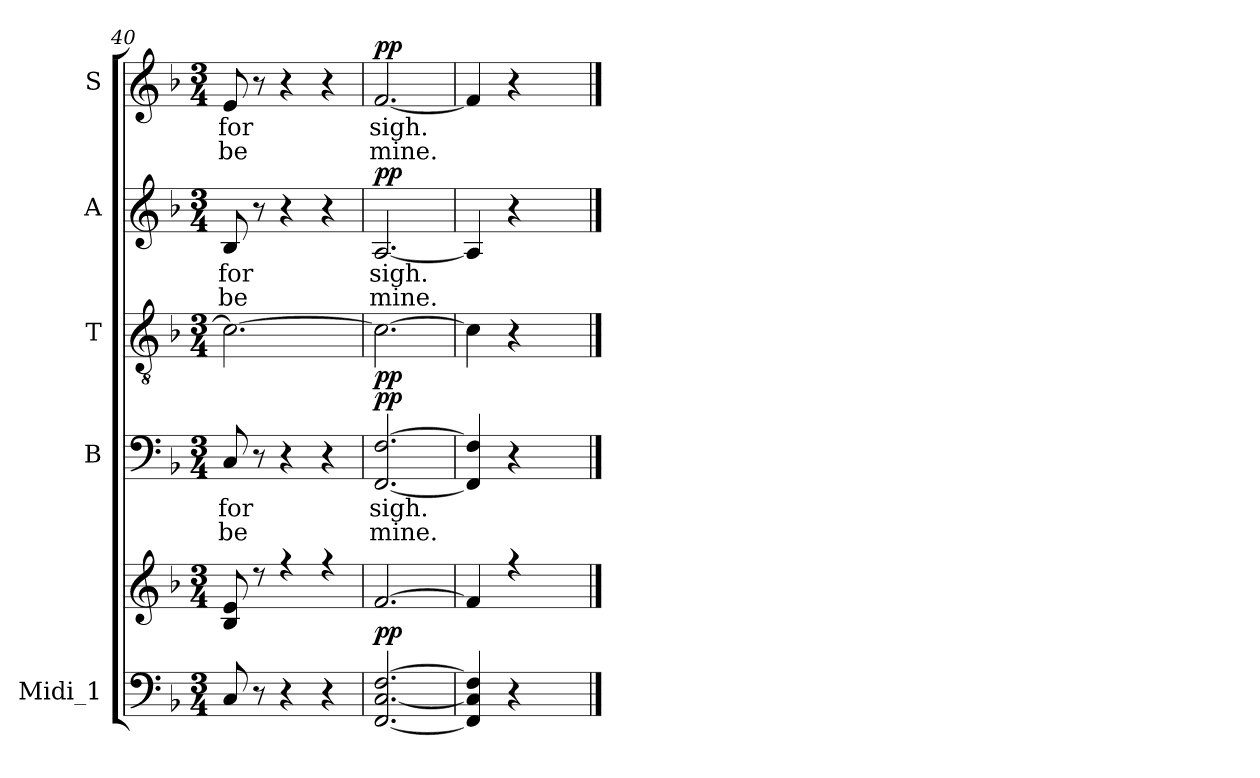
**kern	**kern	**dynam	**kern	**text	**text	**dynam	**kern	**dynam	**kern	**text	**text	**dynam	**kern	**text	**text	**dynam
*part5	*part5	*part5	*part4	*part4	*part4	*part4	*part3	*part3	*part2	*part2	*part2	*part2	*part1	*part1	*part1	*part1
*staff6	*staff5	*staff5/6	*staff4	*staff4	*staff4	*staff4	*staff3	*staff3	*staff2	*staff2	*staff2	*staff2	*staff1	*staff1	*staff1	*staff1
*I"Midi_1	*	*	*I"B	*	*	*	*I"T	*	*I"A	*	*	*	*I"S	*	*	*
*	*	*	*I'B	*	*	*	*I'T	*	*I'A	*	*	*	*I'S	*	*	*
*clefF4	*clefG2	*	*clefF4	*	*	*	*clefGv2	*	*clefG2	*	*	*	*clefG2	*	*	*
*k[b-]	*k[b-]	*	*k[b-]	*	*	*	*k[b-]	*	*k[b-]	*	*	*	*k[b-]	*	*	*
*F:	*F:	*	*F:	*	*	*	*F:	*	*F:	*	*	*	*F:	*	*	*
*M3/4	*M3/4	*	*M3/4	*	*	*	*M3/4	*	*M3/4	*	*	*	*M3/4	*	*	*
=40	=40	=40	=40	=40	=40	=40	=40	=40	=40	=40	=40	=40	=40	=40	=40	=40
*	*^	*	*	*	*	*	*	*	*	*	*	*	*	*	*	*
!	!	!	!	!	!LO:LY:b	!LO:LY:b	!	!	!	!	!LO:LY:b	!LO:LY:b	!	!	!LO:LY:b	!LO:LY:b	!
8C	8B- 8e	2.ryy	.	8C	for	be	.	2.c_	.	8B-	for	be	.	8e	for	be	.
8r	8r	.	.	8r	.	.	.	.	.	8r	.	.	.	8r	.	.	.
4r	4r	.	.	4r	.	.	.	.	.	4r	.	.	.	4r	.	.	.
4r	4r	.	.	4r	.	.	.	.	.	4r	.	.	.	4r	.	.	.
=41	=41	=41	=41	=41	=41	=41	=41	=41	=41	=41	=41	=41	=41	=41	=41	=41	=41
!	!	!	!LO:DY:b	!	!LO:LY:b	!LO:LY:b	!LO:DY:b	!	!LO:DY:b	!	!LO:LY:b	!LO:LY:b	!LO:DY:b	!	!LO:LY:b	!LO:LY:b	!LO:DY:b
[2.FF [2.C [2.F	[2.f	2.ryy	pp	[2.FF [2.F	sigh.	mine.	pp	2.c_	pp	[2.A	sigh.	mine.	pp	[2.f	sigh.	mine.	pp
=42	=42	=42	=42	=42	=42	=42	=42	=42	=42	=42	=42	=42	=42	=42	=42	=42	=42
4FF] 4C] 4F]	4f]	2.ryy	.	4FF] 4F]	.	.	.	4c]	.	4A]	.	.	.	4f]	.	.	.
4r	4r	.	.	4r	.	.	.	4r	.	4r	.	.	.	4r	.	.	.
4ryy	4ryy	.	.	4ryy	.	.	.	4ryy	.	4ryy	.	.	.	4ryy	.	.	.
*	*v	*v	*	*	*	*	*	*	*	*	*	*	*	*	*	*	*
==	==	==	==	==	==	==	==	==	==	==	==	==	==	==	==	==
*-	*-	*-	*-	*-	*-	*-	*-	*-	*-	*-	*-	*-	*-	*-	*-	*-
